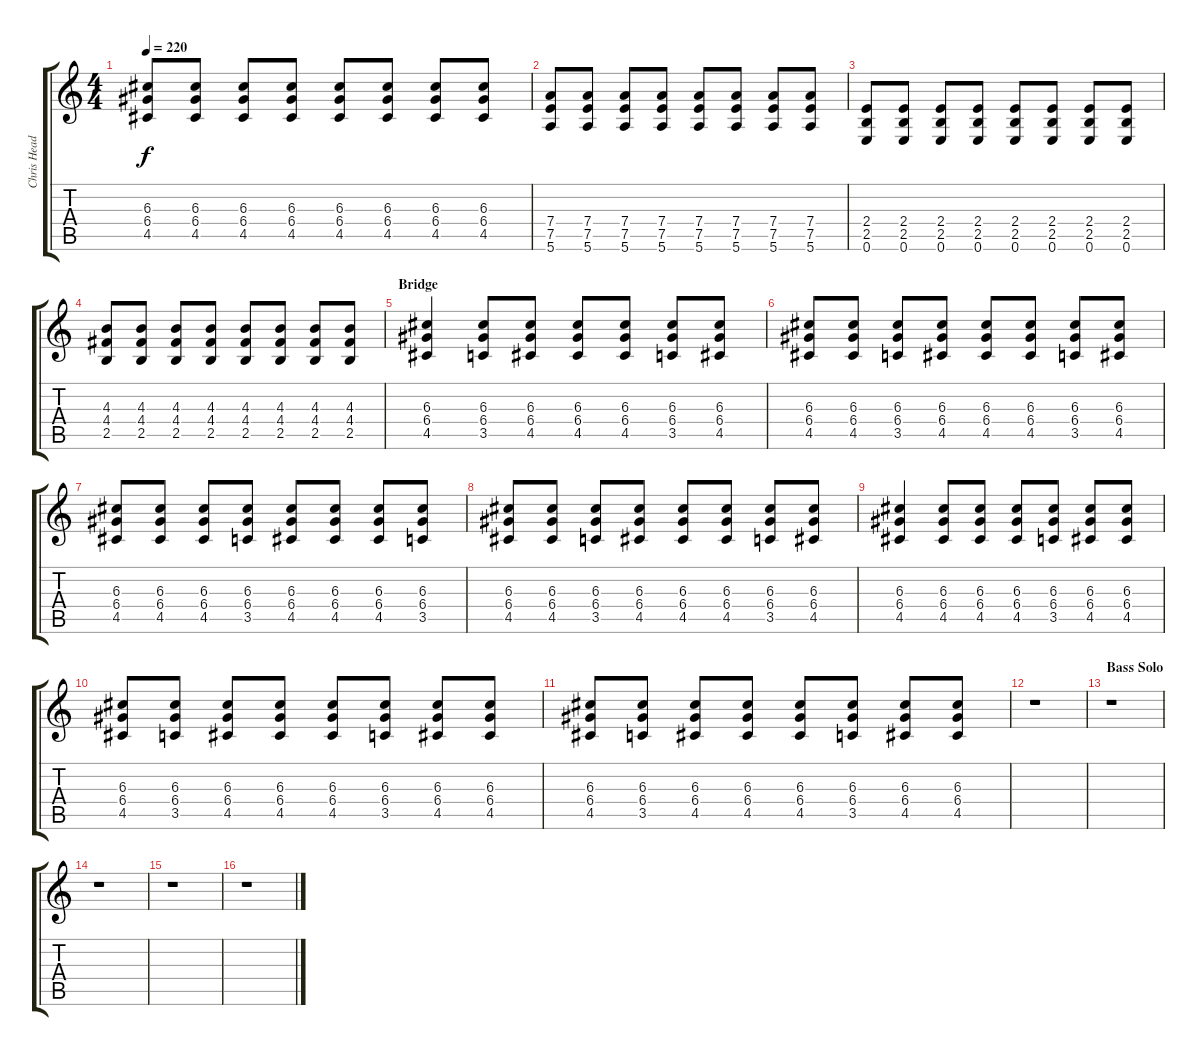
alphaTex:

\track ("Chris Head " "Chris Head") {instrument distortionguitar}
\staff {score tabs}
\tuning (E4 B3 G3 D3 A2 E2) {hide}
\ts (4 4)
\tempo 220
\clef g2
\ks c
(6.3 6.4 4.5).8{dy f} (6.3 6.4 4.5).8 (6.3 6.4 4.5).8 (6.3 6.4 4.5).8 (6.3 6.4 4.5).8 (6.3 6.4 4.5).8 (6.3 6.4 4.5).8 (6.3 6.4 4.5).8 |
(7.4 7.5 5.6).8 (7.4 7.5 5.6).8 (7.4 7.5 5.6).8 (7.4 7.5 5.6).8 (7.4 7.5 5.6).8 (7.4 7.5 5.6).8 (7.4 7.5 5.6).8 (7.4 7.5 5.6).8 |
(2.4 2.5 0.6).8 (2.4 2.5 0.6).8 (2.4 2.5 0.6).8 (2.4 2.5 0.6).8 (2.4 2.5 0.6).8 (2.4 2.5 0.6).8 (2.4 2.5 0.6).8 (2.4 2.5 0.6).8 |
(4.3 4.4 2.5).8 (4.3 4.4 2.5).8 (4.3 4.4 2.5).8 (4.3 4.4 2.5).8 (4.3 4.4 2.5).8 (4.3 4.4 2.5).8 (4.3 4.4 2.5).8 (4.3 4.4 2.5).8 |
\section ("" "Bridge")
(6.3 6.4 4.5).4{volume 13 instrument overdrivenguitar} (6.3 6.4 3.5).8 (6.3 6.4 4.5).8 (6.3 6.4 4.5).8 (6.3 6.4 4.5).8 (6.3 6.4 3.5).8 (6.3 6.4 4.5).8 |
(6.3 6.4 4.5).8 (6.3 6.4 4.5).8 (6.3 6.4 3.5).8 (6.3 6.4 4.5).8 (6.3 6.4 4.5).8 (6.3 6.4 4.5).8 (6.3 6.4 3.5).8 (6.3 6.4 4.5).8 |
(6.3 6.4 4.5).8 (6.3 6.4 4.5).8 (6.3 6.4 4.5).8 (6.3 6.4 3.5).8 (6.3 6.4 4.5).8 (6.3 6.4 4.5).8 (6.3 6.4 4.5).8 (6.3 6.4 3.5).8 |
(6.3 6.4 4.5).8 (6.3 6.4 4.5).8 (6.3 6.4 3.5).8 (6.3 6.4 4.5).8 (6.3 6.4 4.5).8 (6.3 6.4 4.5).8 (6.3 6.4 3.5).8 (6.3 6.4 4.5).8 |
(6.3 6.4 4.5).4 (6.3 6.4 4.5).8 (6.3 6.4 4.5).8 (6.3 6.4 4.5).8 (6.3 6.4 3.5).8 (6.3 6.4 4.5).8 (6.3 6.4 4.5).8 |
(6.3 6.4 4.5).8 (6.3 6.4 3.5).8 (6.3 6.4 4.5).8 (6.3 6.4 4.5).8 (6.3 6.4 4.5).8 (6.3 6.4 3.5).8 (6.3 6.4 4.5).8 (6.3 6.4 4.5).8 |
(6.3 6.4 4.5).8 (6.3 6.4 3.5).8 (6.3 6.4 4.5).8 (6.3 6.4 4.5).8 (6.3 6.4 4.5).8 (6.3 6.4 3.5).8 (6.3 6.4 4.5).8 (6.3 6.4 4.5).8 |
r.1{volume 13 instrument distortionguitar} |
\section ("" "Bass Solo")
r.1 |
r.1 |
r.1 |
r.1
